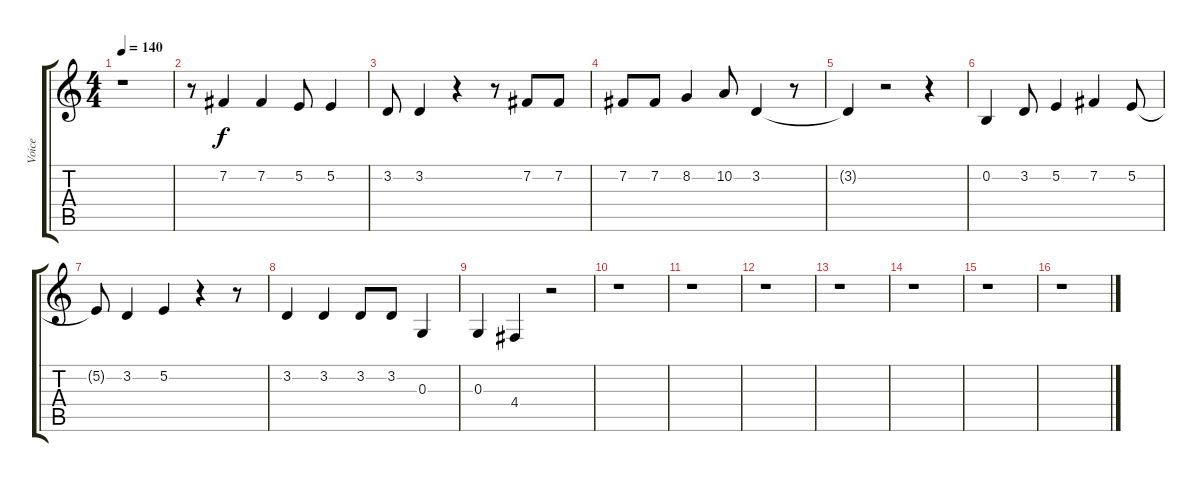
\track ("Voice" "Voice") {instrument tenorsax}
\staff {score tabs}
\tuning (E4 B3 G3 D3 A2 E2) {hide}
\ts (4 4)
\tempo 140
\clef g2
\ks c
r.1{dy f} |
r.8 7.2.4 7.2.4 5.2.8 5.2.4 |
3.2.8 3.2.4 r.4 r.8 7.2.8 7.2.8 |
7.2.8 7.2.8 8.2.4 10.2.8 3.2.4 r.8 |
3.2{t}.4 r.2 r.4 |
0.2.4 3.2.8 5.2.4 7.2.4 5.2.8 |
5.2{t}.8 3.2.4 5.2.4 r.4 r.8 |
3.2.4 3.2.4 3.2.8 3.2.8 0.3.4 |
0.3.4 4.4.4 r.2 |
r.1 |
r.1 |
r.1 |
r.1 |
r.1 |
r.1 |
r.1
